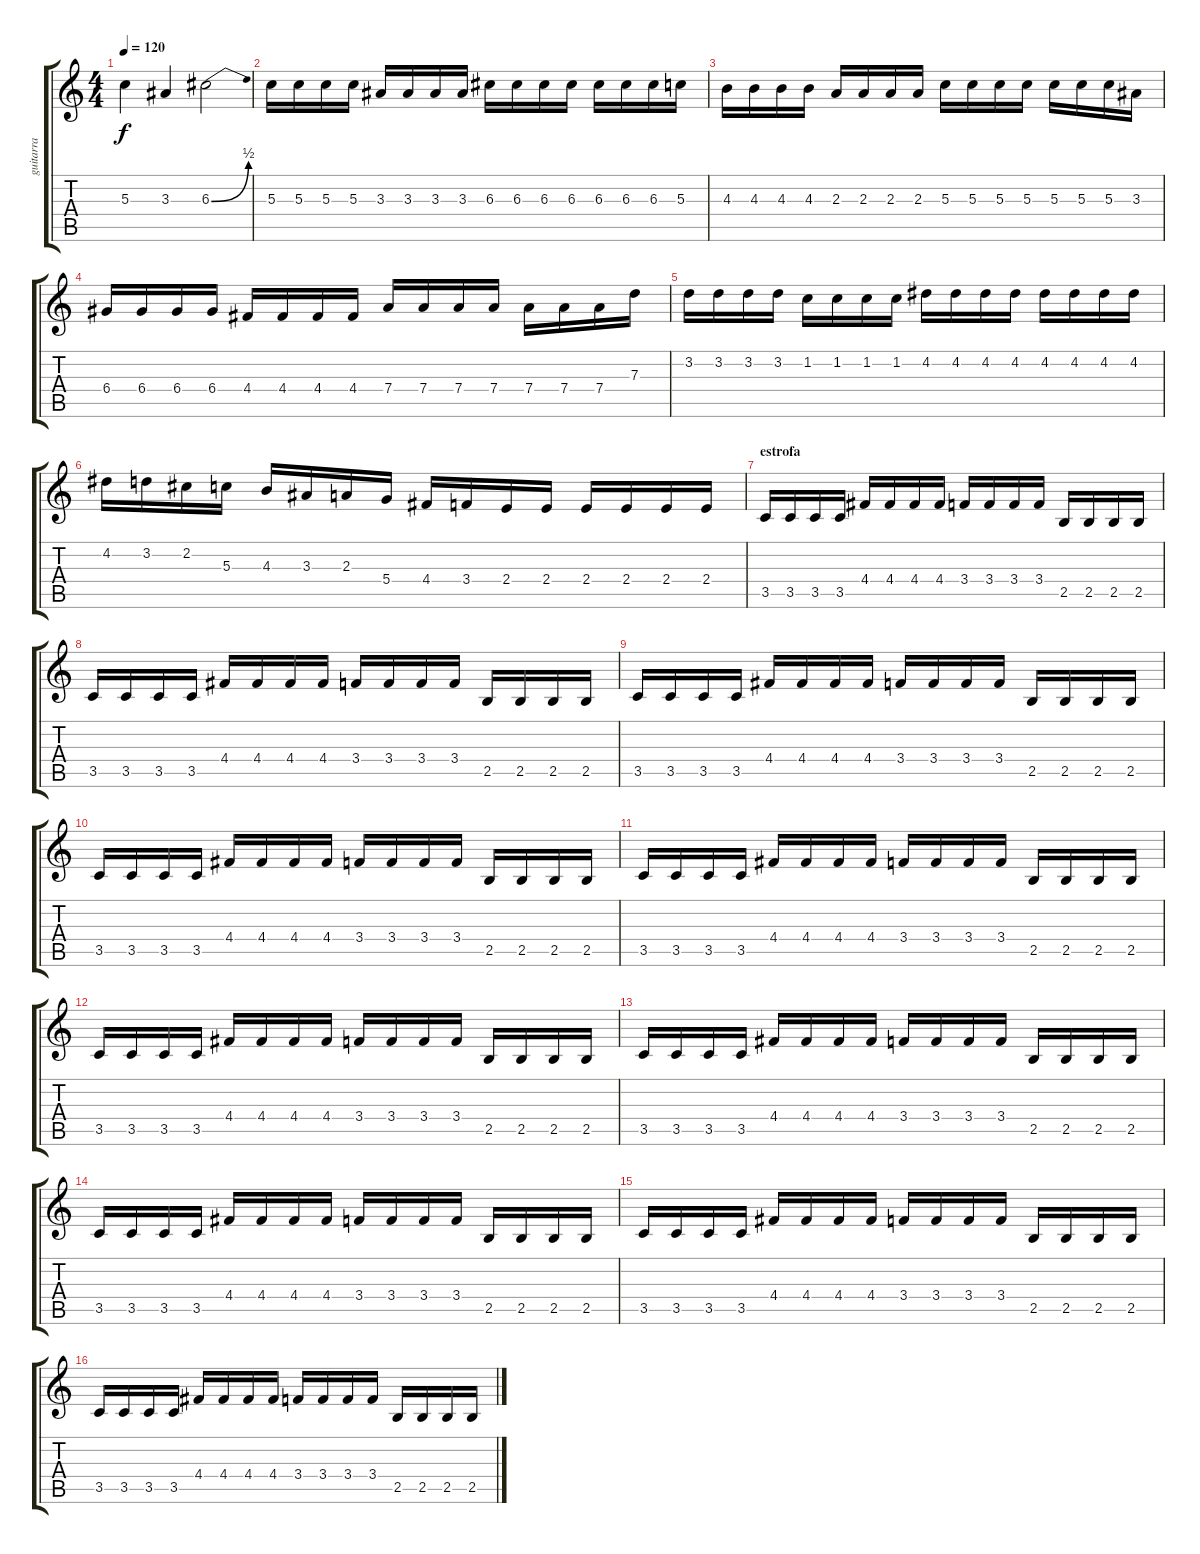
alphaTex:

\track ("guitarra" "guitarra") {instrument distortionguitar}
\staff {score tabs}
\tuning (E4 B3 G3 D3 A2 E2) {hide}
\ts (4 4)
\tempo 120
\clef g2
\ks c
5.3.4{dy f} 3.3.4 6.3{be (bend 0 0 60 2)}.2 |
5.3.16 5.3.16 5.3.16 5.3.16 3.3.16 3.3.16 3.3.16 3.3.16 6.3.16 6.3.16 6.3.16 6.3.16 6.3.16 6.3.16 6.3.16 5.3.16 |
4.3.16 4.3.16 4.3.16 4.3.16 2.3.16 2.3.16 2.3.16 2.3.16 5.3.16 5.3.16 5.3.16 5.3.16 5.3.16 5.3.16 5.3.16 3.3.16 |
6.4.16 6.4.16 6.4.16 6.4.16 4.4.16 4.4.16 4.4.16 4.4.16 7.4.16 7.4.16 7.4.16 7.4.16 7.4.16 7.4.16 7.4.16 7.3.16 |
3.2.16 3.2.16 3.2.16 3.2.16 1.2.16 1.2.16 1.2.16 1.2.16 4.2.16 4.2.16 4.2.16 4.2.16 4.2.16 4.2.16 4.2.16 4.2.16 |
4.2.16 3.2.16 2.2.16 5.3.16 4.3.16 3.3.16 2.3.16 5.4.16 4.4.16 3.4.16 2.4.16 2.4.16 2.4.16 2.4.16 2.4.16 2.4.16 |
\section ("" "estrofa")
3.5.16 3.5.16 3.5.16 3.5.16 4.4.16 4.4.16 4.4.16 4.4.16 3.4.16 3.4.16 3.4.16 3.4.16 2.5.16 2.5.16 2.5.16 2.5.16 |
3.5.16 3.5.16 3.5.16 3.5.16 4.4.16 4.4.16 4.4.16 4.4.16 3.4.16 3.4.16 3.4.16 3.4.16 2.5.16 2.5.16 2.5.16 2.5.16 |
3.5.16 3.5.16 3.5.16 3.5.16 4.4.16 4.4.16 4.4.16 4.4.16 3.4.16 3.4.16 3.4.16 3.4.16 2.5.16 2.5.16 2.5.16 2.5.16 |
3.5.16 3.5.16 3.5.16 3.5.16 4.4.16 4.4.16 4.4.16 4.4.16 3.4.16 3.4.16 3.4.16 3.4.16 2.5.16 2.5.16 2.5.16 2.5.16 |
3.5.16 3.5.16 3.5.16 3.5.16 4.4.16 4.4.16 4.4.16 4.4.16 3.4.16 3.4.16 3.4.16 3.4.16 2.5.16 2.5.16 2.5.16 2.5.16 |
3.5.16 3.5.16 3.5.16 3.5.16 4.4.16 4.4.16 4.4.16 4.4.16 3.4.16 3.4.16 3.4.16 3.4.16 2.5.16 2.5.16 2.5.16 2.5.16 |
3.5.16 3.5.16 3.5.16 3.5.16 4.4.16 4.4.16 4.4.16 4.4.16 3.4.16 3.4.16 3.4.16 3.4.16 2.5.16 2.5.16 2.5.16 2.5.16 |
3.5.16 3.5.16 3.5.16 3.5.16 4.4.16 4.4.16 4.4.16 4.4.16 3.4.16 3.4.16 3.4.16 3.4.16 2.5.16 2.5.16 2.5.16 2.5.16 |
3.5.16 3.5.16 3.5.16 3.5.16 4.4.16 4.4.16 4.4.16 4.4.16 3.4.16 3.4.16 3.4.16 3.4.16 2.5.16 2.5.16 2.5.16 2.5.16 |
3.5.16 3.5.16 3.5.16 3.5.16 4.4.16 4.4.16 4.4.16 4.4.16 3.4.16 3.4.16 3.4.16 3.4.16 2.5.16 2.5.16 2.5.16 2.5.16
